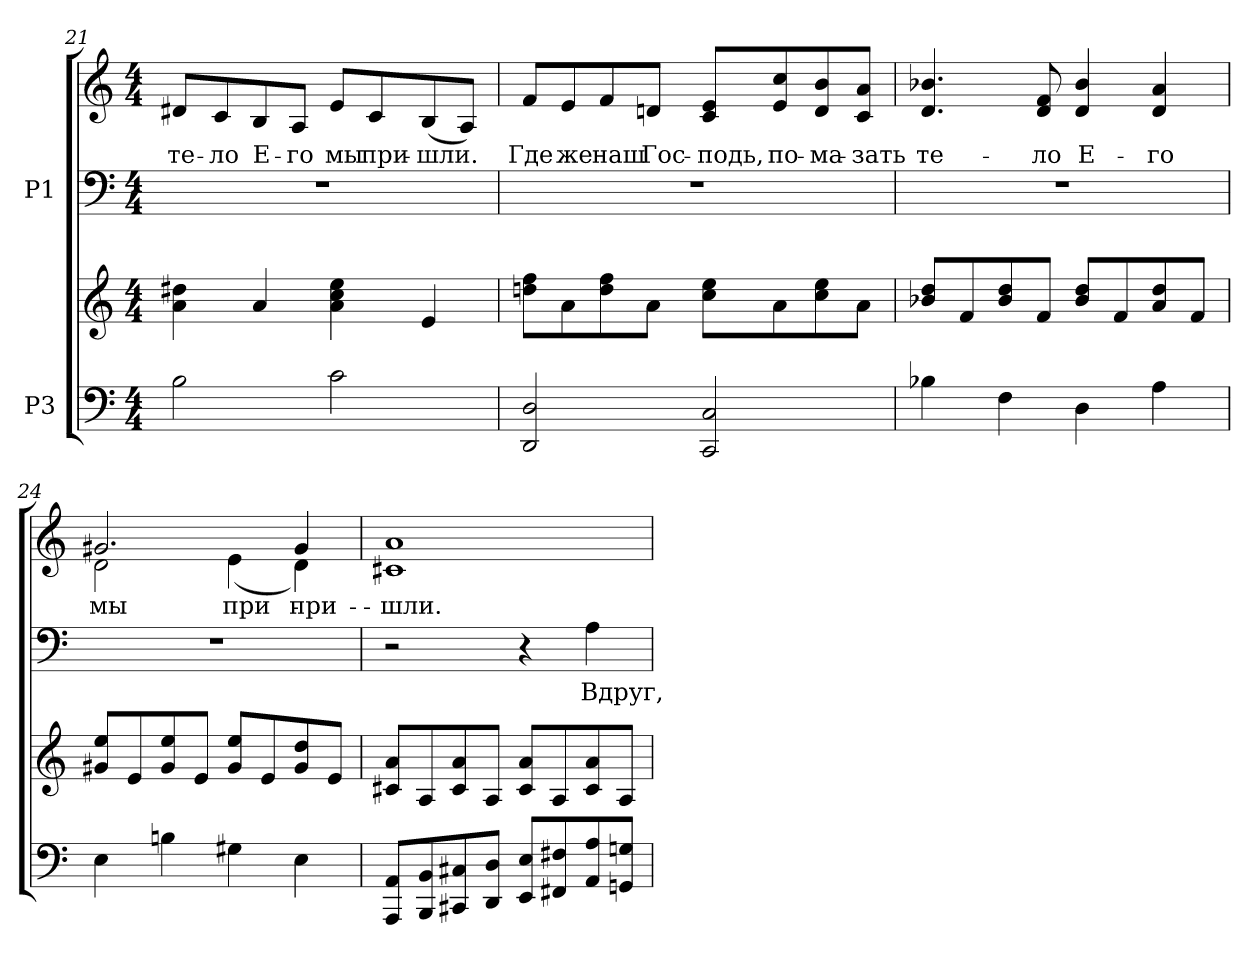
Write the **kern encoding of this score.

**kern	**kern	**kern	**text	**kern	**text
*part2	*part2	*part1	*part1	*part1	*part1
*staff4	*staff3	*staff2	*staff2	*staff1	*staff1
*I"P3	*	*I"P1	*	*	*
*clefF4	*clefG2	*clefF4	*	*clefG2	*
*k[]	*k[]	*k[]	*	*k[]	*
*C:	*C:	*C:	*	*C:	*
*M4/4	*M4/4	*M4/4	*	*M4/4	*
=21	=21	=21	=21	=21	=21
!	!	!	!	!	!LO:LY:b:color=#000000
2Bi\	4ai\ 4dd#Xi	1r	.	8d#Xi/L	те-
!	!	!	!	!	!LO:LY:b:color=#000000
.	.	.	.	8ci/	-ло
!	!	!	!	!	!LO:LY:b:color=#000000
.	4ai/	.	.	8Bi/	Е-
!	!	!	!	!	!LO:LY:b:color=#000000
.	.	.	.	8Ai/J	-го
!	!	!	!	!	!LO:LY:b:color=#000000
2ci\	4ai\ 4cci 4eei	.	.	8ei/L	мы
!	!	!	!	!	!LO:LY:b:color=#000000
.	.	.	.	8ci/	при-
!	!	!	!	!	!LO:LY:b:color=#000000
.	4ei/	.	.	(8Bi/	-шли.
.	.	.	.	8Ai/J)	.
!!LO:LB:g=z
=22	=22	=22	=22	=22	=22
!	!	!	!	!	!LO:LY:b:color=#000000
2DDi/ 2Di	8ddni\ 8ffiL	1r	.	8fi/L	Где
!	!	!	!	!	!LO:LY:b:color=#000000
.	8ai\	.	.	8ei/	же
!	!	!	!	!	!LO:LY:b:color=#000000
.	8ddi\ 8ffi	.	.	8fi/	наш
!	!	!	!	!	!LO:LY:b:color=#000000
.	8ai\J	.	.	8dni/J	Гос-
!	!	!	!	!	!LO:LY:b:color=#000000
2CCi/ 2Ci	8cci\ 8eeiL	.	.	8ci/ 8eiL	-подь,
!	!	!	!	!	!LO:LY:b:color=#000000
.	8ai\	.	.	8ei/ 8cci	по-
!	!	!	!	!	!LO:LY:b:color=#000000
.	8cci\ 8eei	.	.	8di/ 8bi	-ма-
!	!	!	!	!	!LO:LY:b:color=#000000
.	8ai\J	.	.	8ci/ 8aiJ	-зать
=23	=23	=23	=23	=23	=23
!	!	!	!	!	!LO:LY:b:color=#000000
4B-Xi\	8b-Xi/ 8ddiL	1r	.	4.di/ 4.b-Xi	те-
.	8fi/	.	.	.	.
4Fi\	8b-i/ 8ddi	.	.	.	.
!	!	!	!	!	!LO:LY:b:color=#000000
.	8fi/J	.	.	8di/ 8fi	-ло
!	!	!	!	!	!LO:LY:b:color=#000000
4Di\	8b-i/ 8ddiL	.	.	4di/ 4b-i	Е-
.	8fi/	.	.	.	.
!	!	!	!	!	!LO:LY:b:color=#000000
4Ai\	8ai/ 8ddi	.	.	4di/ 4ai	-го
.	8fi/J	.	.	.	.
=24	=24	=24	=24	=24	=24
!	!	!	!	!	!LO:LY:b:color=#000000
*	*	*	*	*^	*
4Ei\	8g#Xi/ 8eeiL	1r	.	2.g#Xi/	2di\	мы
.	8ei/	.	.	.	.	.
4Bni\	8g#i/ 8eei	.	.	.	.	.
.	8ei/J	.	.	.	.	.
!	!	!	!	!	!	!LO:LY:b:color=#000000
4G#Xi\	8g#i/ 8eeiL	.	.	.	(4ei\	при-
.	8ei/	.	.	.	.	.
!	!	!	!	!	!	!LO:LY:b:color=#000000
4Ei\	8g#i/ 8ddi	.	.	4g#i/	4di\)	-при-
.	8ei/J	.	.	.	.	.
!!LO:PB:g=z	!!
=25	=25	=25	=25	=25	=25	=25
!	!	!	!	!	!	!LO:LY:b:color=#000000
!	!	!	!	!	!	!LO:LY:b:color=#000000
8AAAi/ 8AAiL	8c#Xi/ 8aiL	2r	.	1ai	1c#Xi	шли.
8BBBi/ 8BBi	8Ai/	.	.	.	.	.
8CC#Xi/ 8C#Xi	8c#i/ 8ai	.	.	.	.	.
8DDi/ 8DiJ	8Ai/J	.	.	.	.	.
8EEi/ 8EiL	8c#i/ 8aiL	4r	.	.	.	.
8FF#Xi/ 8F#Xi	8Ai/	.	.	.	.	.
!	!	!	!LO:LY:a:color=#000000	!	!	!
8AAi/ 8Ai	8c#i/ 8ai	4Ai\	Вдруг,	.	.	.
8GGni/ 8GniJ	8Ai/J	.	.	.	.	.
*	*	*	*	*v	*v	*
=	=	=	=	=	=
*-	*-	*-	*-	*-	*-
